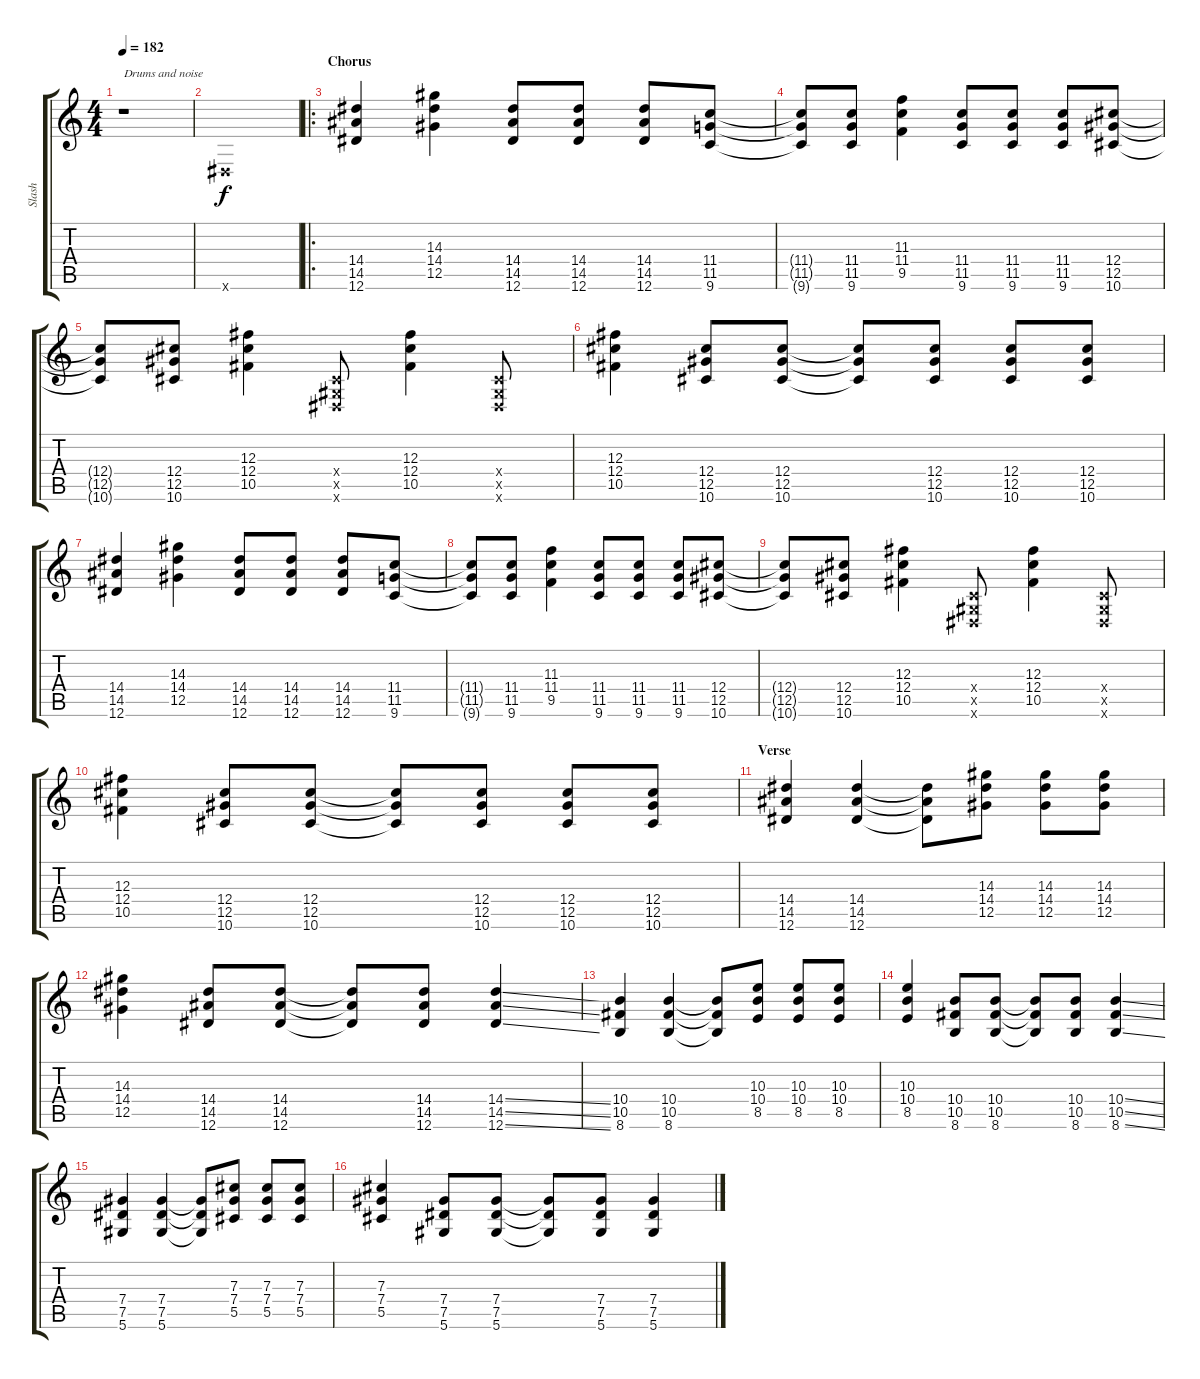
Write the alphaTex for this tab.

\track ("Slash" "Slash") {instrument distortionguitar}
\staff {score tabs}
\tuning (Eb4 Bb3 Gb3 Db3 Ab2 Eb2) {hide}
\ts (4 4)
\tempo 182
\clef g2
\ks c
r.1{txt "Drums and noise" dy f instrument distortionguitar} |
0.6{x}.1 |
\ro
\section ("" "Chorus")
(14.4 14.5 12.6).4 (14.3 14.4 12.5).4 (14.4 14.5 12.6).8 (14.4 14.5 12.6).8 (14.4 14.5 12.6).8 (11.4 11.5 9.6).8 |
(11.4{t} 11.5{t} 9.6{t}).8 (11.4 11.5 9.6).8 (11.3 11.4 9.5).4 (11.4 11.5 9.6).8 (11.4 11.5 9.6).8 (11.4 11.5 9.6).8 (12.4 12.5 10.6).8 |
(12.4{t} 12.5{t} 10.6{t}).8 (12.4 12.5 10.6).8 (12.3 12.4 10.5).4 (0.4{x} 0.5{x} 0.6{x}).8 (12.3 12.4 10.5).4 (0.4{x} 0.5{x} 0.6{x}).8 |
(12.3 12.4 10.5).4 (12.4 12.5 10.6).8 (12.4 12.5 10.6).8 (12.4{t} 12.5{t} 10.6{t}).8 (12.4 12.5 10.6).8 (12.4 12.5 10.6).8 (12.4 12.5 10.6).8 |
(14.4 14.5 12.6).4 (14.3 14.4 12.5).4 (14.4 14.5 12.6).8 (14.4 14.5 12.6).8 (14.4 14.5 12.6).8 (11.4 11.5 9.6).8 |
(11.4{t} 11.5{t} 9.6{t}).8 (11.4 11.5 9.6).8 (11.3 11.4 9.5).4 (11.4 11.5 9.6).8 (11.4 11.5 9.6).8 (11.4 11.5 9.6).8 (12.4 12.5 10.6).8 |
(12.4{t} 12.5{t} 10.6{t}).8 (12.4 12.5 10.6).8 (12.3 12.4 10.5).4 (0.4{x} 0.5{x} 0.6{x}).8 (12.3 12.4 10.5).4 (0.4{x} 0.5{x} 0.6{x}).8 |
(12.3 12.4 10.5).4 (12.4 12.5 10.6).8 (12.4 12.5 10.6).8 (12.4{t} 12.5{t} 10.6{t}).8 (12.4 12.5 10.6).8 (12.4 12.5 10.6).8 (12.4 12.5 10.6).8 |
\section ("" "Verse")
(14.4 14.5 12.6).4 (14.4 14.5 12.6).4 (14.4{t} 14.5{t} 12.6{t}).8 (14.3 14.4 12.5).8 (14.3 14.4 12.5).8 (14.3 14.4 12.5).8 |
(14.3 14.4 12.5).4 (14.4 14.5 12.6).8 (14.4 14.5 12.6).8 (14.4{t} 14.5{t} 12.6{t}).8 (14.4 14.5 12.6).8 (14.4{ss} 14.5{ss} 12.6{ss}).4 |
(10.4 10.5 8.6).4 (10.4 10.5 8.6).4 (10.4{t} 10.5{t} 8.6{t}).8 (10.3 10.4 8.5).8 (10.3 10.4 8.5).8 (10.3 10.4 8.5).8 |
(10.3 10.4 8.5).4 (10.4 10.5 8.6).8 (10.4 10.5 8.6).8 (10.4{t} 10.5{t} 8.6{t}).8 (10.4 10.5 8.6).8 (10.4{ss} 10.5{ss} 8.6{ss}).4 |
(7.4 7.5 5.6).4 (7.4 7.5 5.6).4 (7.4{t} 7.5{t} 5.6{t}).8 (7.3 7.4 5.5).8 (7.3 7.4 5.5).8 (7.3 7.4 5.5).8 |
(7.3 7.4 5.5).4 (7.4 7.5 5.6).8 (7.4 7.5 5.6).8 (7.4{t} 7.5{t} 5.6{t}).8 (7.4 7.5 5.6).8 (7.4{ss} 7.5{ss} 5.6{ss}).4
